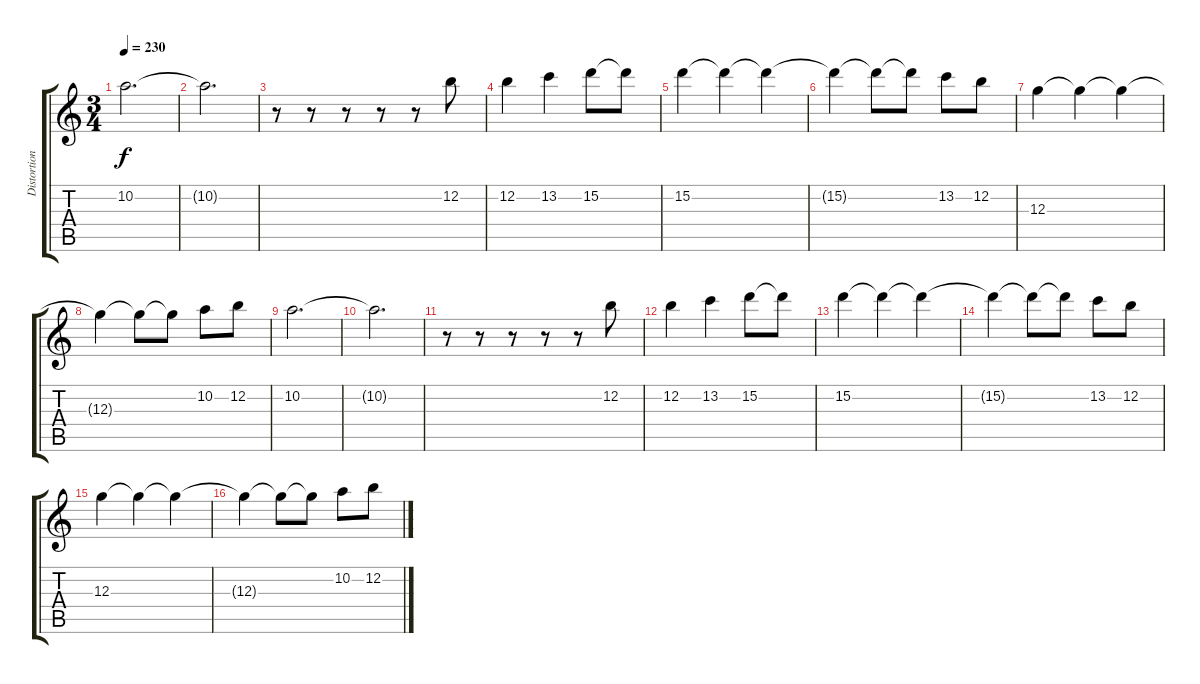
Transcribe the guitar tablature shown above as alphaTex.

\track ("Distortion 1" "Distortion") {instrument distortionguitar}
\staff {score tabs}
\tuning (E4 B3 G3 D3 A2 E2) {hide}
\ts (3 4)
\tempo 230
\clef g2
\ks c
10.2.2{d dy f} |
10.2{t}.2{d} |
r.8 r.8 r.8 r.8 r.8 12.2.8 |
12.2.4 13.2.4 15.2.8 15.2{t}.8 |
15.2.4 15.2{t}.4 15.2{t}.4 |
15.2{t}.4 15.2{t}.8 15.2{t}.8 13.2.8 12.2.8 |
12.3.4 12.3{t}.4 12.3{t}.4 |
12.3{t}.4 12.3{t}.8 12.3{t}.8 10.2.8 12.2.8 |
10.2.2{d} |
10.2{t}.2{d} |
r.8 r.8 r.8 r.8 r.8 12.2.8 |
12.2.4 13.2.4 15.2.8 15.2{t}.8 |
15.2.4 15.2{t}.4 15.2{t}.4 |
15.2{t}.4 15.2{t}.8 15.2{t}.8 13.2.8 12.2.8 |
12.3.4 12.3{t}.4 12.3{t}.4 |
12.3{t}.4 12.3{t}.8 12.3{t}.8 10.2.8 12.2.8
